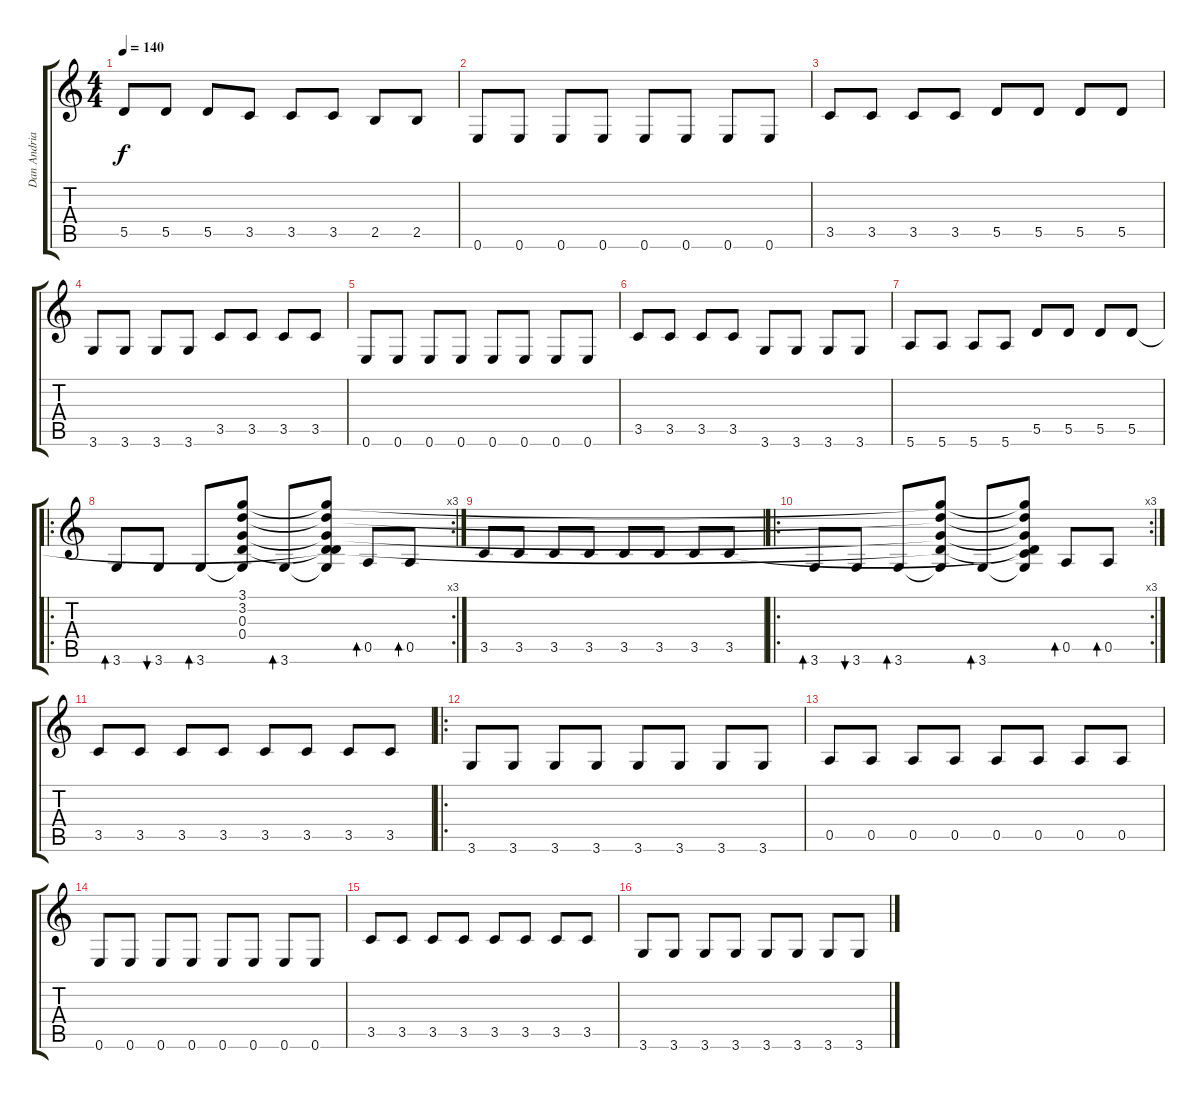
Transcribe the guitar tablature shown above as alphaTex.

\track ("Dan Andriano" "Dan Andria") {instrument electricbasspick}
\staff {score tabs}
\tuning (E4 B3 G3 D3 A2 E2) {hide}
\ts (4 4)
\tempo 140
\clef g2
\ks c
5.5.8{dy f} 5.5.8 5.5.8 3.5.8 3.5.8 3.5.8 2.5.8 2.5.8 |
0.6.8 0.6.8 0.6.8 0.6.8 0.6.8 0.6.8 0.6.8 0.6.8 |
3.5.8 3.5.8 3.5.8 3.5.8 5.5.8 5.5.8 5.5.8 5.5.8 |
3.6.8 3.6.8 3.6.8 3.6.8 3.5.8 3.5.8 3.5.8 3.5.8 |
0.6.8 0.6.8 0.6.8 0.6.8 0.6.8 0.6.8 0.6.8 0.6.8 |
3.5.8 3.5.8 3.5.8 3.5.8 3.6.8 3.6.8 3.6.8 3.6.8 |
5.6.8 5.6.8 5.6.8 5.6.8 5.5.8 5.5.8 5.5.8 5.5.8 |
\ro
\rc 3
3.6.8{bd 60} 3.6.8{bu 60} 3.6.8{bd 60} (3.1 3.2 0.3 0.4 3.6{t}).8 3.6.8{bd 60} (3.1{t} 3.2{t} 0.3{t} 0.4{t} 5.5{t} 3.6{t}).8 0.5.8{bd 60} 0.5.8{bd 60} |
3.5.8 3.5.8 3.5.8 3.5.8 3.5.8 3.5.8 3.5.8 3.5.8 |
\ro
\rc 3
3.6.8{bd 60} 3.6.8{bu 60} 3.6.8{bd 60} (3.1{t} 3.2{t} 0.3{t} 0.4{t} 3.6{t}).8 3.6.8{bd 60} (3.1{t} 3.2{t} 0.3{t} 0.4{t} 3.5{t} 3.6{t}).8 0.5.8{bd 60} 0.5.8{bd 60} |
3.5.8 3.5.8 3.5.8 3.5.8 3.5.8 3.5.8 3.5.8 3.5.8 |
\ro
3.6.8 3.6.8 3.6.8 3.6.8 3.6.8 3.6.8 3.6.8 3.6.8 |
0.5.8 0.5.8 0.5.8 0.5.8 0.5.8 0.5.8 0.5.8 0.5.8 |
0.6.8 0.6.8 0.6.8 0.6.8 0.6.8 0.6.8 0.6.8 0.6.8 |
3.5.8 3.5.8 3.5.8 3.5.8 3.5.8 3.5.8 3.5.8 3.5.8 |
3.6.8 3.6.8 3.6.8 3.6.8 3.6.8 3.6.8 3.6.8 3.6.8
